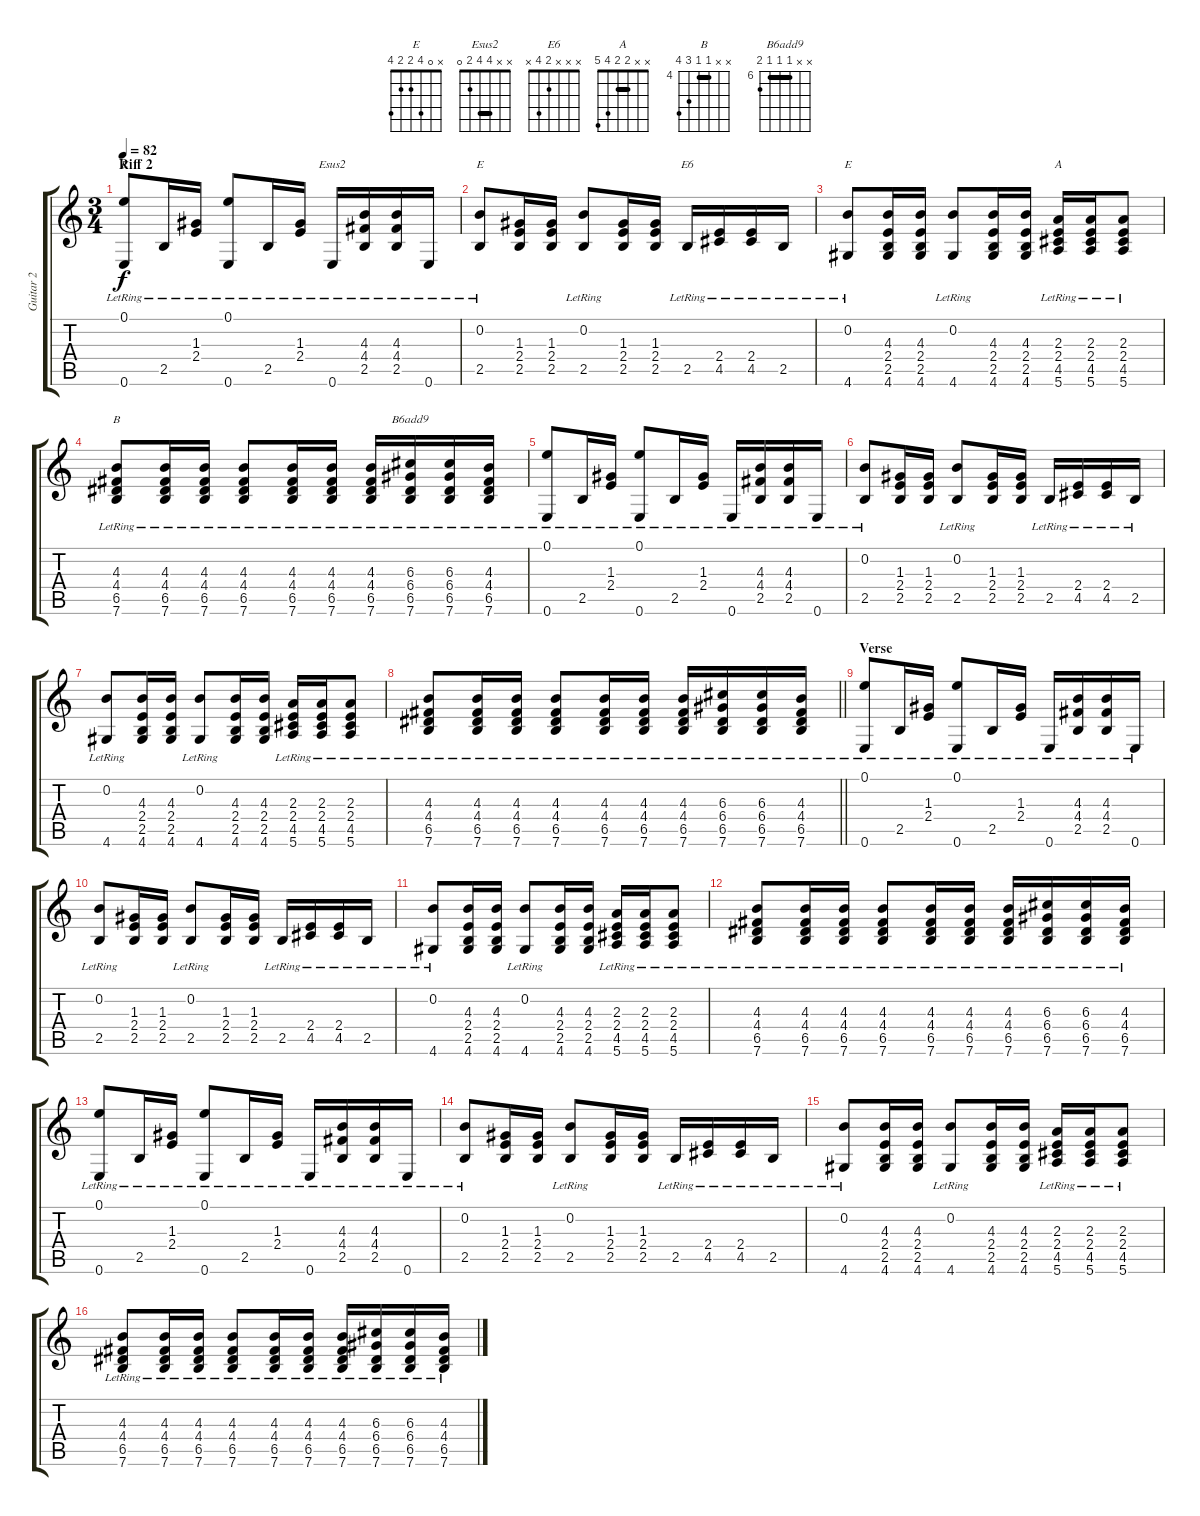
\track ("Guitar 2" "Guitar 2") {instrument acousticguitarsteel}
\staff {score tabs}
\tuning (E4 B3 G3 D3 A2 E2) {hide}
\chord ("E" 0 x 1 2 2 0)
\chord ("Esus2" x x 4 4 2 0) {barre 4}
\chord ("E" x 0 1 2 2 x)
\chord ("E6" x x x 2 4 x)
\chord ("E" x 0 4 2 2 4)
\chord ("A" x x 2 2 4 5) {barre 2}
\chord ("B" x x 4 4 6 7) {firstfret 4 barre 4}
\chord ("B6add9" x x 6 6 6 7) {firstfret 6 barre 6}
\ts (3 4)
\section ("" "Riff 2")
\tempo 82
\clef g2
\ks c
(0.1 0.6{lr}).8{ch "E" dy f} 2.5{lr}.16 (1.3 2.4{lr}).16 (0.1 0.6{lr}).8 2.5{lr}.16 (1.3 2.4{lr}).16 0.6{lr}.16{ch "Esus2"} (4.3 4.4{lr} 2.5{lr}).16 (4.3 4.4{lr} 2.5{lr}).16 0.6{lr}.16 |
(0.2 2.5{lr}).8{ch "E"} (1.3 2.4 2.5).16 (1.3 2.4 2.5).16 (0.2 2.5{lr}).8 (1.3 2.4 2.5).16 (1.3 2.4 2.5).16 2.5{lr}.16{ch "E6"} (2.4 4.5{lr}).16 (2.4 4.5{lr}).16 2.5{lr}.16 |
(0.2 4.6{lr}).8{ch "E"} (4.3 2.4 2.5 4.6).16 (4.3 2.4 2.5 4.6).16 (0.2 4.6{lr}).8 (4.3 2.4 2.5 4.6).16 (4.3 2.4 2.5 4.6).16 (2.3 2.4 4.5 5.6{lr}).16{ch "A"} (2.3 2.4 4.5 5.6{lr}).16 (2.3 2.4 4.5 5.6{lr}).8 |
(4.3 4.4 6.5{lr} 7.6).8{ch "B"} (4.3 4.4 6.5{lr} 7.6).16 (4.3 4.4 6.5{lr} 7.6).16 (4.3 4.4 6.5{lr} 7.6).8 (4.3 4.4 6.5{lr} 7.6).16 (4.3 4.4 6.5{lr} 7.6).16 (4.3 4.4 6.5{lr} 7.6).16 (6.3 6.4 6.5{lr} 7.6).16{ch "B6add9"} (6.3 6.4 6.5{lr} 7.6).16 (4.3 4.4 6.5{lr} 7.6).16 |
(0.1 0.6{lr}).8 2.5{lr}.16 (1.3 2.4{lr}).16 (0.1 0.6{lr}).8 2.5{lr}.16 (1.3 2.4{lr}).16 0.6{lr}.16 (4.3 4.4{lr} 2.5{lr}).16 (4.3 4.4{lr} 2.5{lr}).16 0.6{lr}.16 |
(0.2 2.5{lr}).8 (1.3 2.4 2.5).16 (1.3 2.4 2.5).16 (0.2 2.5{lr}).8 (1.3 2.4 2.5).16 (1.3 2.4 2.5).16 2.5{lr}.16 (2.4 4.5{lr}).16 (2.4 4.5{lr}).16 2.5{lr}.16 |
(0.2 4.6{lr}).8 (4.3 2.4 2.5 4.6).16 (4.3 2.4 2.5 4.6).16 (0.2 4.6{lr}).8 (4.3 2.4 2.5 4.6).16 (4.3 2.4 2.5 4.6).16 (2.3 2.4 4.5 5.6{lr}).16 (2.3 2.4 4.5 5.6{lr}).16 (2.3 2.4 4.5 5.6{lr}).8 |
\barLineRight lightlight
(4.3 4.4 6.5{lr} 7.6).8 (4.3 4.4 6.5{lr} 7.6).16 (4.3 4.4 6.5{lr} 7.6).16 (4.3 4.4 6.5{lr} 7.6).8 (4.3 4.4 6.5{lr} 7.6).16 (4.3 4.4 6.5{lr} 7.6).16 (4.3 4.4 6.5{lr} 7.6).16 (6.3 6.4 6.5{lr} 7.6).16 (6.3 6.4 6.5{lr} 7.6).16 (4.3 4.4 6.5{lr} 7.6).16 |
\section ("" "Verse")
(0.1 0.6{lr}).8 2.5{lr}.16 (1.3 2.4{lr}).16 (0.1 0.6{lr}).8 2.5{lr}.16 (1.3 2.4{lr}).16 0.6{lr}.16 (4.3 4.4{lr} 2.5{lr}).16 (4.3 4.4{lr} 2.5{lr}).16 0.6{lr}.16 |
(0.2 2.5{lr}).8 (1.3 2.4 2.5).16 (1.3 2.4 2.5).16 (0.2 2.5{lr}).8 (1.3 2.4 2.5).16 (1.3 2.4 2.5).16 2.5{lr}.16 (2.4 4.5{lr}).16 (2.4 4.5{lr}).16 2.5{lr}.16 |
(0.2 4.6{lr}).8 (4.3 2.4 2.5 4.6).16 (4.3 2.4 2.5 4.6).16 (0.2 4.6{lr}).8 (4.3 2.4 2.5 4.6).16 (4.3 2.4 2.5 4.6).16 (2.3 2.4 4.5 5.6{lr}).16 (2.3 2.4 4.5 5.6{lr}).16 (2.3 2.4 4.5 5.6{lr}).8 |
(4.3 4.4 6.5{lr} 7.6).8 (4.3 4.4 6.5{lr} 7.6).16 (4.3 4.4 6.5{lr} 7.6).16 (4.3 4.4 6.5{lr} 7.6).8 (4.3 4.4 6.5{lr} 7.6).16 (4.3 4.4 6.5{lr} 7.6).16 (4.3 4.4 6.5{lr} 7.6).16 (6.3 6.4 6.5{lr} 7.6).16 (6.3 6.4 6.5{lr} 7.6).16 (4.3 4.4 6.5{lr} 7.6).16 |
(0.1 0.6{lr}).8 2.5{lr}.16 (1.3 2.4{lr}).16 (0.1 0.6{lr}).8 2.5{lr}.16 (1.3 2.4{lr}).16 0.6{lr}.16 (4.3 4.4{lr} 2.5{lr}).16 (4.3 4.4{lr} 2.5{lr}).16 0.6{lr}.16 |
(0.2 2.5{lr}).8 (1.3 2.4 2.5).16 (1.3 2.4 2.5).16 (0.2 2.5{lr}).8 (1.3 2.4 2.5).16 (1.3 2.4 2.5).16 2.5{lr}.16 (2.4 4.5{lr}).16 (2.4 4.5{lr}).16 2.5{lr}.16 |
(0.2 4.6{lr}).8 (4.3 2.4 2.5 4.6).16 (4.3 2.4 2.5 4.6).16 (0.2 4.6{lr}).8 (4.3 2.4 2.5 4.6).16 (4.3 2.4 2.5 4.6).16 (2.3 2.4 4.5 5.6{lr}).16 (2.3 2.4 4.5 5.6{lr}).16 (2.3 2.4 4.5 5.6{lr}).8 |
(4.3 4.4 6.5{lr} 7.6).8 (4.3 4.4 6.5{lr} 7.6).16 (4.3 4.4 6.5{lr} 7.6).16 (4.3 4.4 6.5{lr} 7.6).8 (4.3 4.4 6.5{lr} 7.6).16 (4.3 4.4 6.5{lr} 7.6).16 (4.3 4.4 6.5{lr} 7.6).16 (6.3 6.4 6.5{lr} 7.6).16 (6.3 6.4 6.5{lr} 7.6).16 (4.3 4.4 6.5{lr} 7.6).16
